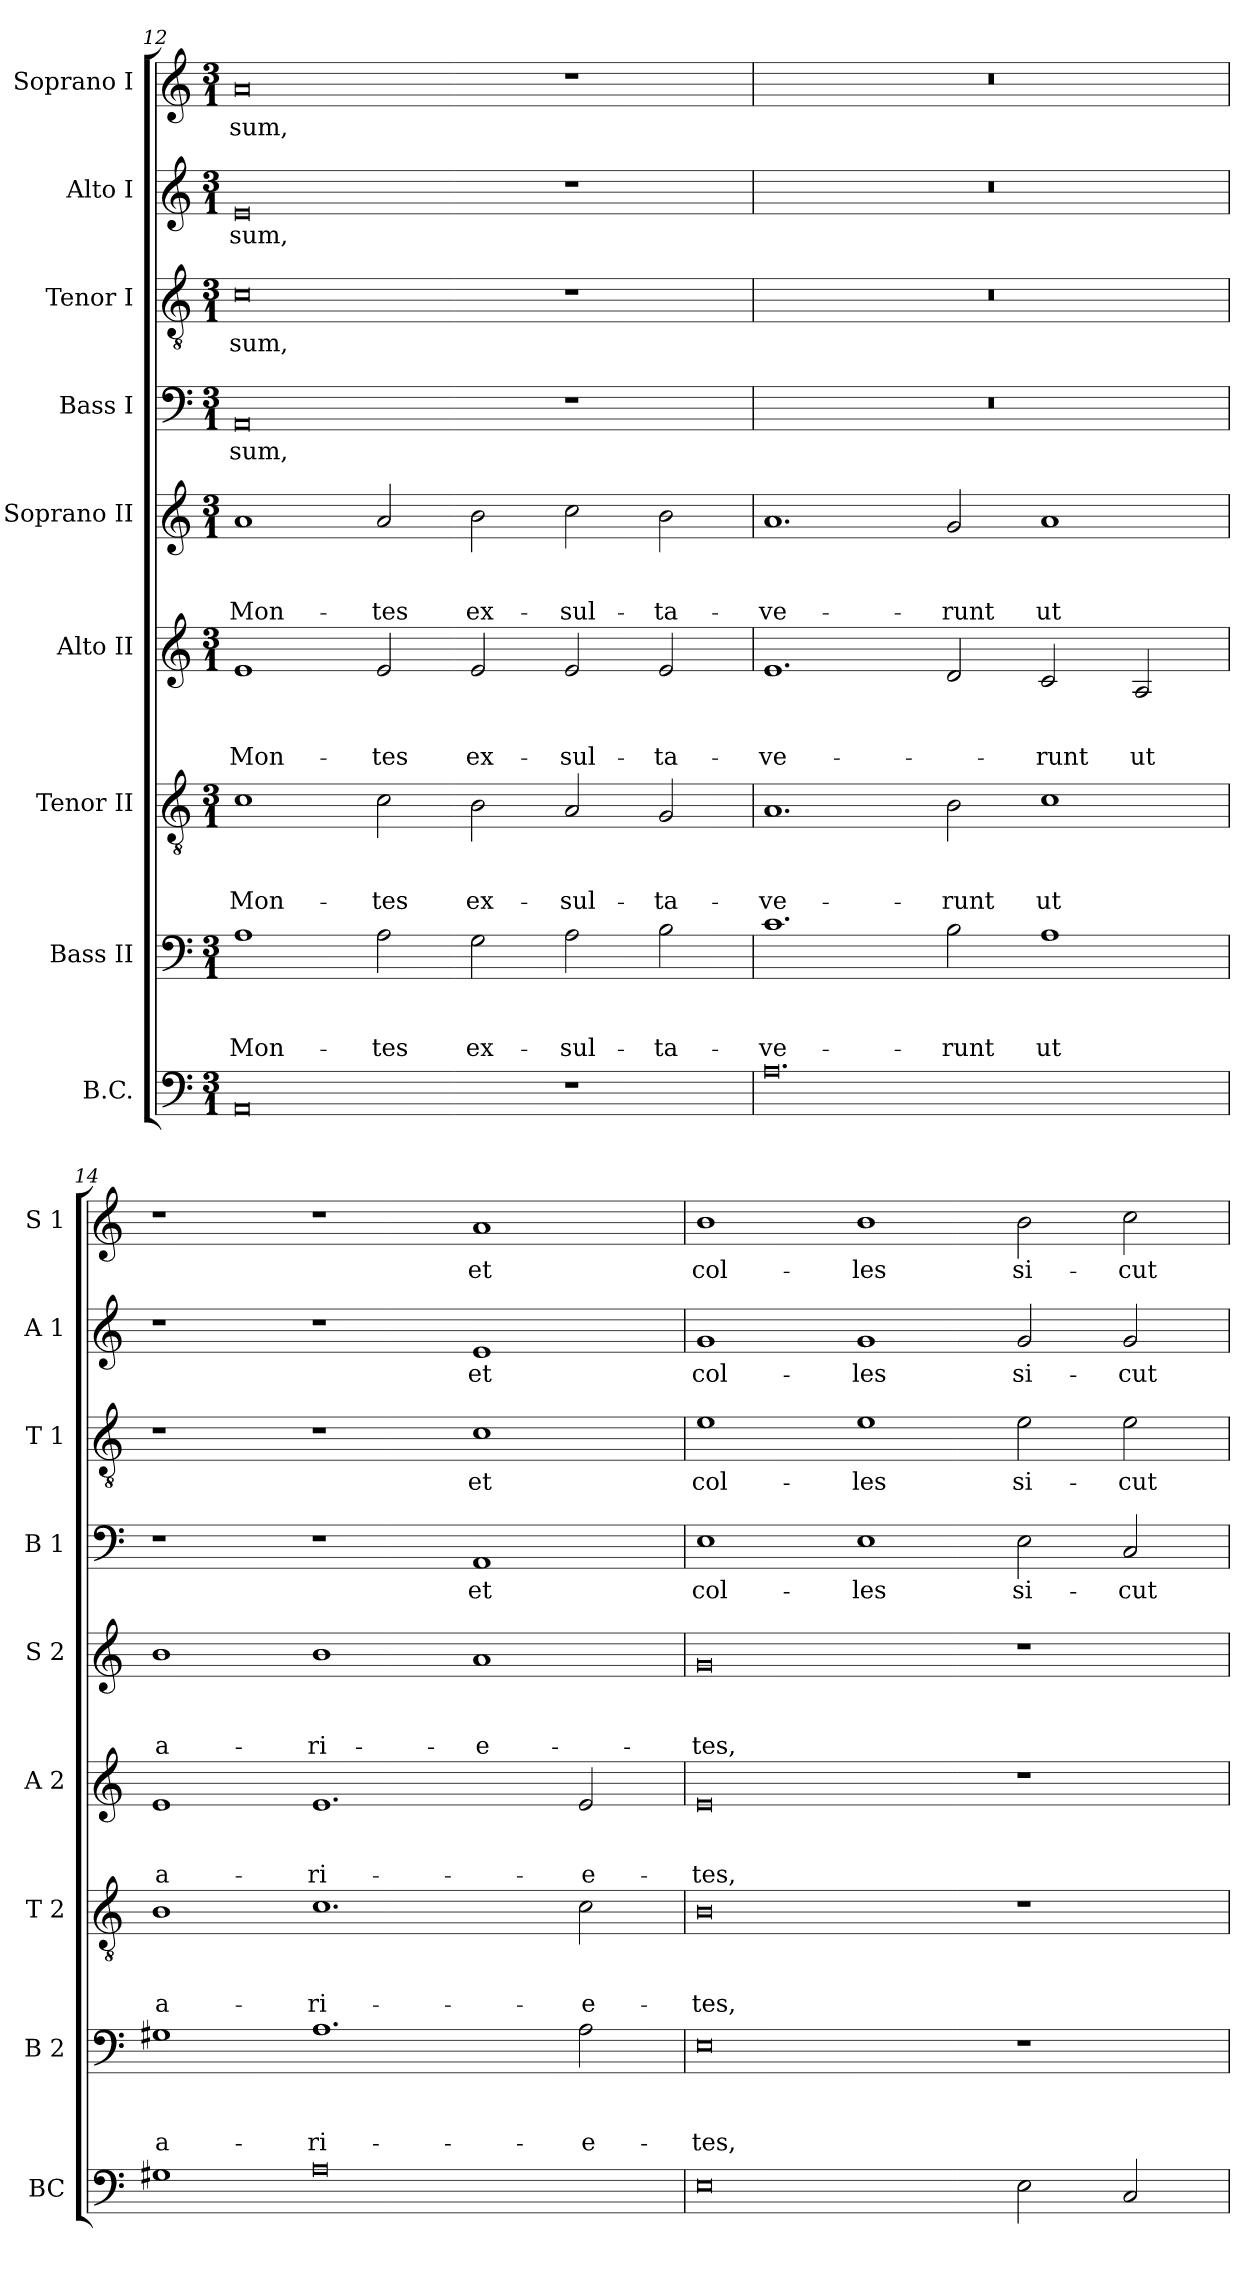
**kern	**kern	**text	**text	**text	**kern	**text	**text	**text	**kern	**text	**text	**text	**kern	**text	**text	**text	**kern	**text	**kern	**text	**kern	**text	**kern	**text
*part9	*part8	*part8	*part8	*part8	*part7	*part7	*part7	*part7	*part6	*part6	*part6	*part6	*part5	*part5	*part5	*part5	*part4	*part4	*part3	*part3	*part2	*part2	*part1	*part1
*staff9	*staff8	*staff8	*staff8	*staff8	*staff7	*staff7	*staff7	*staff7	*staff6	*staff6	*staff6	*staff6	*staff5	*staff5	*staff5	*staff5	*staff4	*staff4	*staff3	*staff3	*staff2	*staff2	*staff1	*staff1
*I"B.C.	*I"Bass II	*	*	*	*I"Tenor II	*	*	*	*I"Alto II	*	*	*	*I"Soprano II	*	*	*	*I"Bass I	*	*I"Tenor I	*	*I"Alto I	*	*I"Soprano I	*
*I'BC	*I'B 2	*	*	*	*I'T 2	*	*	*	*I'A 2	*	*	*	*I'S 2	*	*	*	*I'B 1	*	*I'T 1	*	*I'A 1	*	*I'S 1	*
*clefF4	*clefF4	*	*	*	*clefGv2	*	*	*	*clefG2	*	*	*	*clefG2	*	*	*	*clefF4	*	*clefGv2	*	*clefG2	*	*clefG2	*
*k[]	*k[]	*	*	*	*k[]	*	*	*	*k[]	*	*	*	*k[]	*	*	*	*k[]	*	*k[]	*	*k[]	*	*k[]	*
*C:	*C:	*	*	*	*C:	*	*	*	*C:	*	*	*	*C:	*	*	*	*C:	*	*C:	*	*C:	*	*C:	*
*M3/1	*M3/1	*	*	*	*M3/1	*	*	*	*M3/1	*	*	*	*M3/1	*	*	*	*M3/1	*	*M3/1	*	*M3/1	*	*M3/1	*
=12	=12	=12	=12	=12	=12	=12	=12	=12	=12	=12	=12	=12	=12	=12	=12	=12	=12	=12	=12	=12	=12	=12	=12	=12
!	!	!	!	!LO:LY:b	!	!	!	!LO:LY:b	!	!	!	!LO:LY:b	!	!	!	!LO:LY:b	!	!LO:LY:b	!	!LO:LY:b	!	!LO:LY:b	!	!LO:LY:b
0AA	1A	.	.	Mon-	1c	.	.	Mon-	1e	.	.	Mon-	1a	.	.	Mon-	0AA	-sum,	0c	-sum,	0e	-sum,	0a	-sum,
!	!	!	!	!LO:LY:b	!	!	!	!LO:LY:b	!	!	!	!LO:LY:b	!	!	!	!LO:LY:b	!	!	!	!	!	!	!	!
.	2A\	.	.	-tes	2c\	.	.	-tes	2e/	.	.	-tes	2a/	.	.	-tes	.	.	.	.	.	.	.	.
!	!	!	!	!LO:LY:b	!	!	!	!LO:LY:b	!	!	!	!LO:LY:b	!	!	!	!LO:LY:b	!	!	!	!	!	!	!	!
.	2G\	.	.	ex-	2B\	.	.	ex-	2e/	.	.	ex-	2b\	.	.	ex-	.	.	.	.	.	.	.	.
!	!	!	!	!LO:LY:b	!	!	!	!LO:LY:b	!	!	!	!LO:LY:b	!	!	!	!LO:LY:b	!	!	!	!	!	!	!	!
1r	2A\	.	.	-sul-	2A/	.	.	-sul-	2e/	.	.	-sul-	2cc\	.	.	-sul-	1r	.	1r	.	1r	.	1r	.
!	!	!	!	!LO:LY:b	!	!	!	!LO:LY:b	!	!	!	!LO:LY:b	!	!	!	!LO:LY:b	!	!	!	!	!	!	!	!
.	2B\	.	.	-ta-	2G/	.	.	-ta-	2e/	.	.	-ta-	2b\	.	.	-ta-	.	.	.	.	.	.	.	.
!!LO:PB:g=z
=13	=13	=13	=13	=13	=13	=13	=13	=13	=13	=13	=13	=13	=13	=13	=13	=13	=13	=13	=13	=13	=13	=13	=13	=13
!	!	!	!	!LO:LY:b	!	!	!	!LO:LY:b	!	!	!	!LO:LY:b	!	!	!	!LO:LY:b	!	!	!	!	!	!	!	!
0.A	1.c	.	.	-ve-	1.A	.	.	-ve-	1.e	.	.	-ve-	1.a	.	.	-ve-	0.r	.	0.r	.	0.r	.	0.r	.
!	!	!	!	!LO:LY:b	!	!	!	!LO:LY:b	!	!	!	!	!	!	!	!LO:LY:b	!	!	!	!	!	!	!	!
.	2B\	.	.	-runt	2B\	.	.	-runt	2d/	.	.	.	2g/	.	.	-runt	.	.	.	.	.	.	.	.
!	!	!	!	!LO:LY:b	!	!	!	!LO:LY:b	!	!	!	!LO:LY:b	!	!	!	!LO:LY:b	!	!	!	!	!	!	!	!
.	1A	.	.	ut	1c	.	.	ut	2c/	.	.	-runt	1a	.	.	ut	.	.	.	.	.	.	.	.
!	!	!	!	!	!	!	!	!	!	!	!	!LO:LY:b	!	!	!	!	!	!	!	!	!	!	!	!
.	.	.	.	.	.	.	.	.	2A/	.	.	ut	.	.	.	.	.	.	.	.	.	.	.	.
=14	=14	=14	=14	=14	=14	=14	=14	=14	=14	=14	=14	=14	=14	=14	=14	=14	=14	=14	=14	=14	=14	=14	=14	=14
!	!	!	!	!LO:LY:b	!	!	!	!LO:LY:b	!	!	!	!LO:LY:b	!	!	!	!LO:LY:b	!	!	!	!	!	!	!	!
1G#X	1G#X	.	.	a-	1B	.	.	a-	1e	.	.	a-	1b	.	.	a-	1r	.	1r	.	1r	.	1r	.
!	!	!	!	!LO:LY:b	!	!	!	!LO:LY:b	!	!	!	!LO:LY:b	!	!	!	!LO:LY:b	!	!	!	!	!	!	!	!
0A	1.A	.	.	-ri-	1.c	.	.	-ri-	1.e	.	.	-ri-	1b	.	.	-ri-	1r	.	1r	.	1r	.	1r	.
!	!	!	!	!	!	!	!	!	!	!	!	!	!	!	!	!LO:LY:b	!	!LO:LY:b	!	!LO:LY:b	!	!LO:LY:b	!	!LO:LY:b
.	.	.	.	.	.	.	.	.	.	.	.	.	1a	.	.	-e-	1AA	et	1c	et	1e	et	1a	et
!	!	!	!	!LO:LY:b	!	!	!	!LO:LY:b	!	!	!	!LO:LY:b	!	!	!	!	!	!	!	!	!	!	!	!
.	2A\	.	.	-e-	2c\	.	.	-e-	2e/	.	.	-e-	.	.	.	.	.	.	.	.	.	.	.	.
=15	=15	=15	=15	=15	=15	=15	=15	=15	=15	=15	=15	=15	=15	=15	=15	=15	=15	=15	=15	=15	=15	=15	=15	=15
!	!	!	!	!LO:LY:b	!	!	!	!LO:LY:b	!	!	!	!LO:LY:b	!	!	!	!LO:LY:b	!	!LO:LY:b	!	!LO:LY:b	!	!LO:LY:b	!	!LO:LY:b
0E	0E	.	.	-tes,	0B	.	.	-tes,	0e	.	.	-tes,	0g	.	.	-tes,	1E	col-	1e	col-	1g	col-	1b	col-
!	!	!	!	!	!	!	!	!	!	!	!	!	!	!	!	!	!	!LO:LY:b	!	!LO:LY:b	!	!LO:LY:b	!	!LO:LY:b
.	.	.	.	.	.	.	.	.	.	.	.	.	.	.	.	.	1E	-les	1e	-les	1g	-les	1b	-les
!	!	!	!	!	!	!	!	!	!	!	!	!	!	!	!	!	!	!LO:LY:b	!	!LO:LY:b	!	!LO:LY:b	!	!LO:LY:b
2E\	1r	.	.	.	1r	.	.	.	1r	.	.	.	1r	.	.	.	2E\	si-	2e\	si-	2g/	si-	2b\	si-
!	!	!	!	!	!	!	!	!	!	!	!	!	!	!	!	!	!	!LO:LY:b	!	!LO:LY:b	!	!LO:LY:b	!	!LO:LY:b
2C/	.	.	.	.	.	.	.	.	.	.	.	.	.	.	.	.	2C/	-cut	2e\	-cut	2g/	-cut	2cc\	-cut
=	=	=	=	=	=	=	=	=	=	=	=	=	=	=	=	=	=	=	=	=	=	=	=	=
*-	*-	*-	*-	*-	*-	*-	*-	*-	*-	*-	*-	*-	*-	*-	*-	*-	*-	*-	*-	*-	*-	*-	*-	*-
